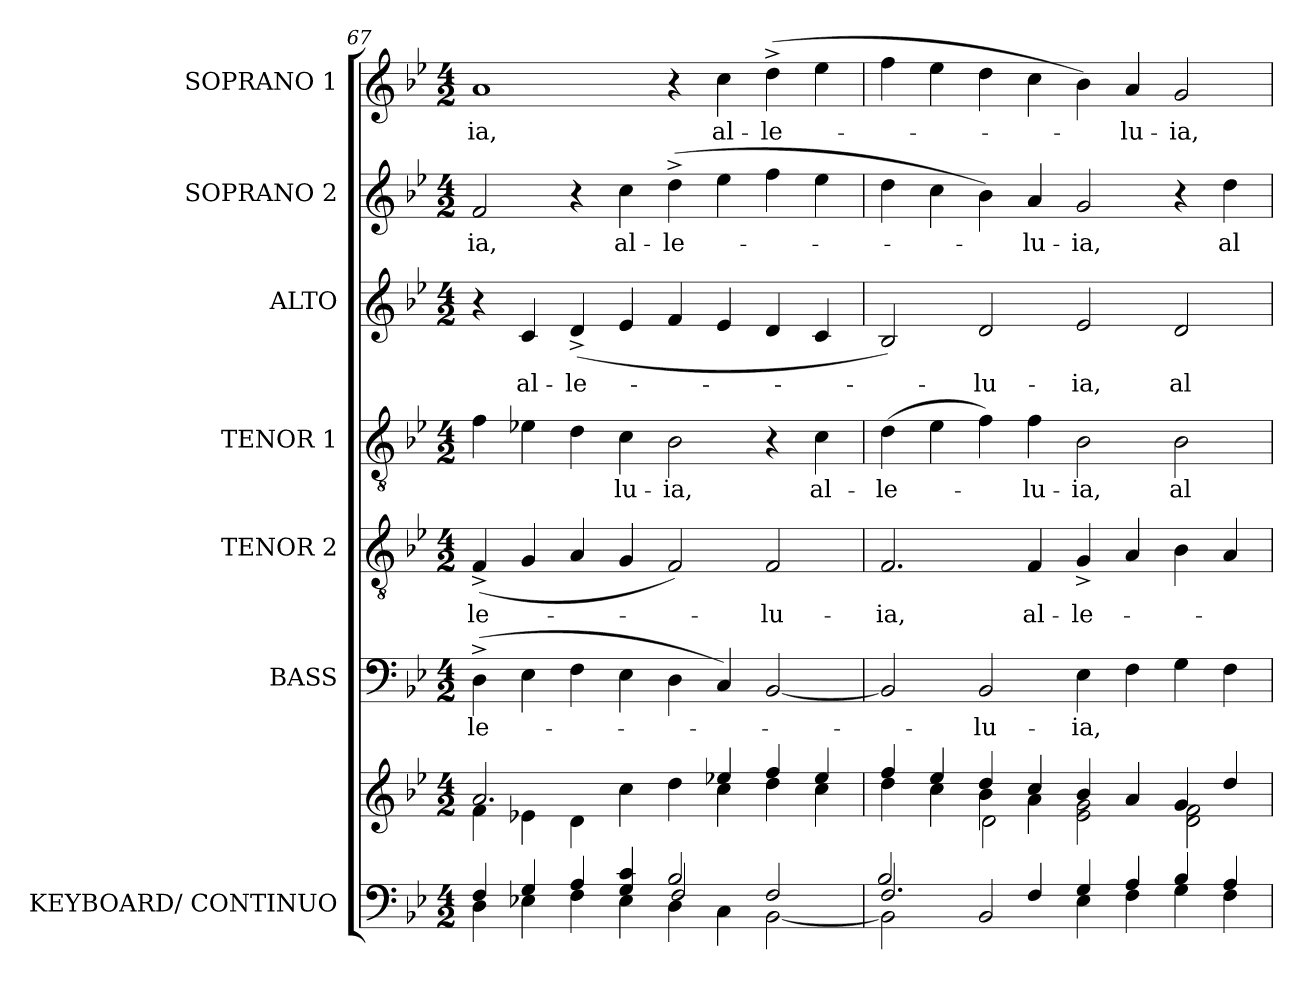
**kern	**kern	**kern	**text	**kern	**text	**kern	**text	**kern	**text	**kern	**text	**kern	**text
*part7	*part7	*part6	*part6	*part5	*part5	*part4	*part4	*part3	*part3	*part2	*part2	*part1	*part1
*staff8	*staff7	*staff6	*staff6	*staff5	*staff5	*staff4	*staff4	*staff3	*staff3	*staff2	*staff2	*staff1	*staff1
*I"KEYBOARD/ CONTINUO	*	*I"BASS	*	*I"TENOR 2	*	*I"TENOR 1	*	*I"ALTO	*	*I"SOPRANO 2	*	*I"SOPRANO 1	*
*I'Kbd.	*	*I'B.	*	*I'T2.	*	*I'T1.	*	*I'A.	*	*I'S2.	*	*I'S1.	*
*clefF4	*clefG2	*clefF4	*	*clefGv2	*	*clefGv2	*	*clefG2	*	*clefG2	*	*clefG2	*
*	*	*	*	*ITrd7c12	*	*ITrd7c12	*	*	*	*	*	*	*
*k[b-e-]	*k[b-e-]	*k[b-e-]	*	*k[b-e-]	*	*k[b-e-]	*	*k[b-e-]	*	*k[b-e-]	*	*k[b-e-]	*
*B-:	*B-:	*B-:	*	*B-:	*	*B-:	*	*B-:	*	*B-:	*	*B-:	*
*M4/2	*M4/2	*M4/2	*	*M4/2	*	*M4/2	*	*M4/2	*	*M4/2	*	*M4/2	*
=67	=67	=67	=67	=67	=67	=67	=67	=67	=67	=67	=67	=67	=67
*^	*^	*	*	*	*	*	*	*	*	*	*	*	*
*	*^	*	*	*	*	*	*	*	*	*	*	*	*	*	*
!	!	!	!	!	!	!LO:LY:b:color=#000000	!	!	!	!	!	!	!	!	!	!
!	!	!	!	!	!	!	!	!LO:LY:b:color=#000000	!	!	!	!	!	!	!	!
!	!	!	!	!	!	!	!	!	!	!	!	!	!	!LO:LY:b:color=#000000	!	!
!	!	!	!	!	!	!	!	!	!	!	!	!	!	!	!	!LO:LY:b:color=#000000
4Fi/	4Di\	1ryy	2.ai/	4fi\	(4D^i\	-le-	(4FF^i/	-le-	4Fi\	.	4r	.	2fi/	-ia,	1ai	-ia,
!	!	!	!	!	!	!	!	!	!	!	!	!LO:LY:b:color=#000000	!	!	!	!
4Gi/	4E-Xi\	.	.	4e-Xi\	4E-i\	.	4GGi/	.	4E-Xi\	.	4ci/	al-	.	.	.	.
!	!	!	!	!	!	!	!	!	!	!	!	!LO:LY:b:color=#000000	!	!	!	!
4Ai/	4Fi\	.	.	4di\	4Fi\	.	4AAi/	.	4Di\	.	(4d^i/	-le-	4r	.	.	.
!	!	!	!	!	!	!	!	!	!	!LO:LY:b:color=#000000	!	!	!	!	!	!
!	!	!	!	!	!	!	!	!	!	!	!	!	!	!LO:LY:b:color=#000000	!	!
4Gi/ 4ci	4E-i\	.	4cci\	4ryy	4E-i\	.	4GGi/	.	4Ci\	-lu-	4e-i/	.	4cci\	al-	.	.
!	!	!	!	!	!	!	!	!	!	!LO:LY:b:color=#000000	!	!	!	!	!	!
!	!	!	!	!	!	!	!	!	!	!	!	!	!	!LO:LY:b:color=#000000	!	!
2B-i/	4Di\	2Fi/	4ddi\	4ryy	4Di\	.	2FFi/)	.	2BB-i\	-ia,	4fi/	.	(4dd^i\	-le-	4r	.
!	!	!	!	!	!	!	!	!	!	!	!	!	!	!	!	!LO:LY:b:color=#000000
.	4Ci\	.	4ee-Xi/	4cci\	4Ci/)	.	.	.	.	.	4e-i/	.	4ee-i\	.	4cci\	al-
!	!	!	!	!	!	!	!	!LO:LY:b:color=#000000	!	!	!	!	!	!	!	!
!	!	!	!	!	!	!	!	!	!	!	!	!	!	!	!	!LO:LY:b:color=#000000
2Fi/	[2BB-i\	2ryy	4ffi/	4ddi\	[2BB-i/	.	2FFi/	-lu-	4r	.	4di/	.	4ffi\	.	(4dd^i\	-le-
!	!	!	!	!	!	!	!	!	!	!LO:LY:b:color=#000000	!	!	!	!	!	!
.	.	.	4ee-i/	4cci\	.	.	.	.	4Ci\	al-	4ci/	.	4ee-i\	.	4ee-i\	.
=68	=68	=68	=68	=68	=68	=68	=68	=68	=68	=68	=68	=68	=68	=68	=68	=68
*	*	*	*	*^	*	*	*	*	*	*	*	*	*	*	*	*
!	!	!	!	!	!	!	!	!	!LO:LY:b:color=#000000	!	!	!	!	!	!	!	!
!	!	!	!	!	!	!	!	!	!	!	!LO:LY:b:color=#000000	!	!	!	!	!	!
2.Fi/	2BB-i\]	2B-i/	4ffi/	4ddi\	2ryy	2BB-i/]	.	2.FFi/	-ia,	(4Di\	-le-	2B-i/)	.	4ddi\	.	4ffi\	.
.	.	.	4ee-i/	4cci\	.	.	.	.	.	4E-i\	.	.	.	4cci\	.	4ee-i\	.
!	!	!	!	!	!	!	!LO:LY:b:color=#000000	!	!	!	!	!	!	!	!	!	!
!	!	!	!	!	!	!	!	!	!	!	!	!	!LO:LY:b:color=#000000	!	!	!	!
.	2BB-i/	2ryy	4ddi/	4b-i\	2di\	2BB-i/	-lu-	.	.	4Fi\)	.	2di/	-lu-	4b-i\)	.	4ddi\	.
!	!	!	!	!	!	!	!	!	!LO:LY:b:color=#000000	!	!	!	!	!	!	!	!
!	!	!	!	!	!	!	!	!	!	!	!LO:LY:b:color=#000000	!	!	!	!	!	!
!	!	!	!	!	!	!	!	!	!	!	!	!	!	!	!LO:LY:b:color=#000000	!	!
4Fi/	.	.	4cci/	4ai\	.	.	.	4FFi/	al-	4Fi\	-lu-	.	.	4ai/	-lu-	4cci\	.
!	!	!	!	!	!	!	!LO:LY:b:color=#000000	!	!	!	!	!	!	!	!	!	!
!	!	!	!	!	!	!	!	!	!LO:LY:b:color=#000000	!	!	!	!	!	!	!	!
!	!	!	!	!	!	!	!	!	!	!	!LO:LY:b:color=#000000	!	!	!	!	!	!
!	!	!	!	!	!	!	!	!	!	!	!	!	!LO:LY:b:color=#000000	!	!	!	!
!	!	!	!	!	!	!	!	!	!	!	!	!	!	!	!LO:LY:b:color=#000000	!	!
4Gi/	4E-i\	1ryy	4b-i/	2e-i\ 2gi	1ryy	4E-i\	-ia,	4GG^i/	-le-	2BB-i\	-ia,	2e-i/	-ia,	2gi/	-ia,	4b-i\)	.
!	!	!	!	!	!	!	!	!	!	!	!	!	!	!	!	!	!LO:LY:b:color=#000000
4Ai/	4Fi\	.	4ai/	.	.	4Fi\	.	4AAi/	.	.	.	.	.	.	.	4ai/	-lu-
!	!	!	!	!	!	!	!	!	!	!	!LO:LY:b:color=#000000	!	!	!	!	!	!
!	!	!	!	!	!	!	!	!	!	!	!	!	!LO:LY:b:color=#000000	!	!	!	!
!	!	!	!	!	!	!	!	!	!	!	!	!	!	!	!	!	!LO:LY:b:color=#000000
4B-i/	4Gi\	.	4gi/	2di\ 2fi	.	4Gi\	.	4BB-i\	.	2BB-i\	al-	2di/	al-	4r	.	2gi/	-ia,
!	!	!	!	!	!	!	!	!	!	!	!	!	!	!	!LO:LY:b:color=#000000	!	!
4Ai/	4Fi\	.	4ddi/	.	.	4Fi\	.	4AAi/	.	.	.	.	.	4ddi\	al-	.	.
*v	*v	*v	*	*	*	*	*	*	*	*	*	*	*	*	*	*	*
*	*v	*v	*v	*	*	*	*	*	*	*	*	*	*	*	*
=	=	=	=	=	=	=	=	=	=	=	=	=	=
*-	*-	*-	*-	*-	*-	*-	*-	*-	*-	*-	*-	*-	*-
